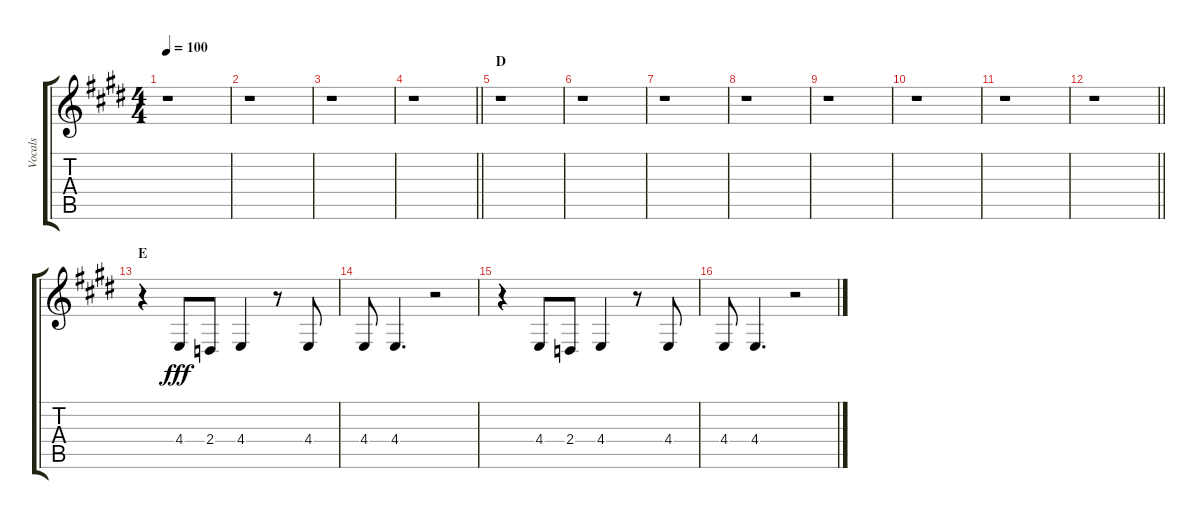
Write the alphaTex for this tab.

\track ("Vocals" "Vocals") {instrument voiceoohs}
\staff {score tabs}
\tuning (D4 A3 F3 C3 G2 D2) {hide}
\ts (4 4)
\tempo 100
\clef g2
\ks e
r.1{dy fff} |
r.1 |
r.1 |
\barLineRight lightlight
r.1 |
\section ("" "D")
r.1 |
r.1 |
r.1 |
r.1 |
r.1 |
r.1 |
r.1 |
\barLineRight lightlight
r.1 |
\section ("" "E")
r.4 4.4.8 2.4.8 4.4.4 r.8 4.4.8 |
4.4.8 4.4.4{d} r.2 |
r.4 4.4.8 2.4.8 4.4.4 r.8 4.4.8 |
4.4.8 4.4.4{d} r.2
